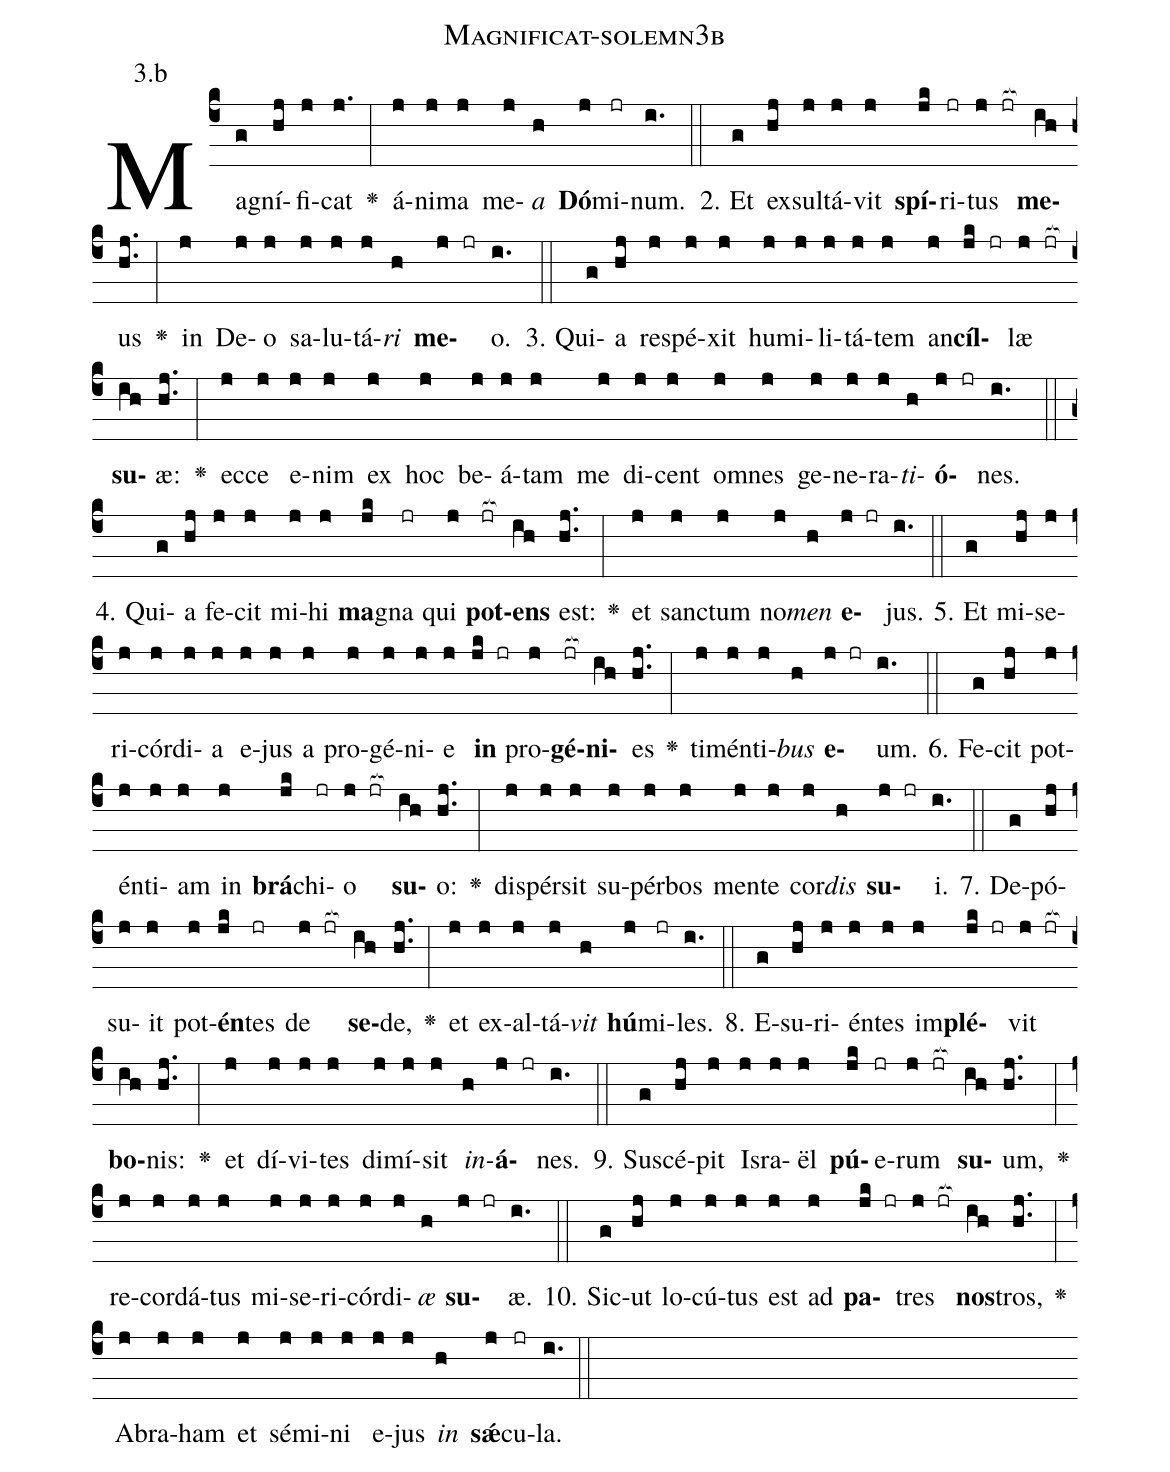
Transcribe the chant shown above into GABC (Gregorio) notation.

name: Magnificat-solemn3b;
annotation: 3.b;
%%
(c4)Ma(g)gní(hj)fi(j)cat(j.) <v>\greheightstar</v>(:) á(j)ni(j)ma(j) me(j)<i>a</i>(h) <b>Dó</b>(j)mi(jr)num.(i.) (::)
2. Et(g) ex(hj)sul(j)tá(j)vit(j) <b>spí</b>(jk)ri(jr)tus(j jr[ocb:1{]) <b>me</b>(ih[ocb:0}])us(hj..) <v>\greheightstar</v>(:) in(j) De(j)o(j) sa(j)lu(j)tá(j)<i>ri</i>(h) <b>me</b>(j jr)o.(i.) (::)
3. Qui(g)a(hj) re(j)spé(j)xit(j) hu(j)mi(j)li(j)tá(j)tem(j) an(j)<b>cíl</b>(jk jr)læ(j jr[ocb:1{]) <b>su</b>(ih[ocb:0}])æ:(hj..) <v>\greheightstar</v>(:) ec(j)ce(j) e(j)nim(j) ex(j) hoc(j) be(j)á(j)tam(j) me(j) di(j)cent(j) om(j)nes(j) ge(j)ne(j)ra(j)<i>ti</i>(h)<b>ó</b>(j jr)nes.(i.) (::)
4. Qui(g)a(hj) fe(j)cit(j) mi(j)hi(j) <b>ma</b>(jk)gna(jr) qui(j) <b>pot</b>(jr[ocb:1{])<b>ens</b>(ih[ocb:0}]) est:(hj..) <v>\greheightstar</v>(:) et(j) sanc(j)tum(j) no(j)<i>men</i>(h) <b>e</b>(j jr)jus.(i.) (::)
5. Et(g) mi(hj)se(j)ri(j)cór(j)di(j)a(j) e(j)jus(j) a(j) pro(j)gé(j)ni(j)e(j) <b>in</b>(jk jr) pro(j)<b>gé</b>(jr[ocb:1{])<b>ni</b>(ih[ocb:0}])es(hj..) <v>\greheightstar</v>(:) ti(j)mén(j)ti(j)<i>bus</i>(h) <b>e</b>(j jr)um.(i.) (::)
6. Fe(g)cit(hj) pot(j)én(j)ti(j)am(j) in(j) <b>brá</b>(jk)chi(jr)o(j jr[ocb:1{]) <b>su</b>(ih[ocb:0}])o:(hj..) <v>\greheightstar</v>(:) di(j)spér(j)sit(j) su(j)pér(j)bos(j) men(j)te(j) cor(j)<i>dis</i>(h) <b>su</b>(j jr)i.(i.) (::)
7. De(g)pó(hj)su(j)it(j) pot(j)<b>én</b>(jk)tes(jr) de(j jr[ocb:1{]) <b>se</b>(ih[ocb:0}])de,(hj..) <v>\greheightstar</v>(:) et(j) ex(j)al(j)tá(j)<i>vit</i>(h) <b>hú</b>(j)mi(jr)les.(i.) (::)
8. E(g)su(hj)ri(j)én(j)tes(j) im(j)<b>plé</b>(jk jr)vit(j jr[ocb:1{]) <b>bo</b>(ih[ocb:0}])nis:(hj..) <v>\greheightstar</v>(:) et(j) dí(j)vi(j)tes(j) di(j)mí(j)sit(j) <i>in</i>(h)<b>á</b>(j jr)nes.(i.) (::)
9. Su(g)scé(hj)pit(j) Is(j)ra(j)ël(j) <b>pú</b>(jk)e(jr)rum(j jr[ocb:1{]) <b>su</b>(ih[ocb:0}])um,(hj..) <v>\greheightstar</v>(:) re(j)cor(j)dá(j)tus(j) mi(j)se(j)ri(j)cór(j)di(j)<i>æ</i>(h) <b>su</b>(j jr)æ.(i.) (::)
10. Sic(g)ut(hj) lo(j)cú(j)tus(j) est(j) ad(j) <b>pa</b>(jk jr)tres(j jr[ocb:1{]) <b>nos</b>(ih[ocb:0}])tros,(hj..) <v>\greheightstar</v>(:) A(j)bra(j)ham(j) et(j) sé(j)mi(j)ni(j) e(j)jus(j) <i>in</i>(h) <b>sǽ</b>(j)cu(jr)la.(i.) (::)
